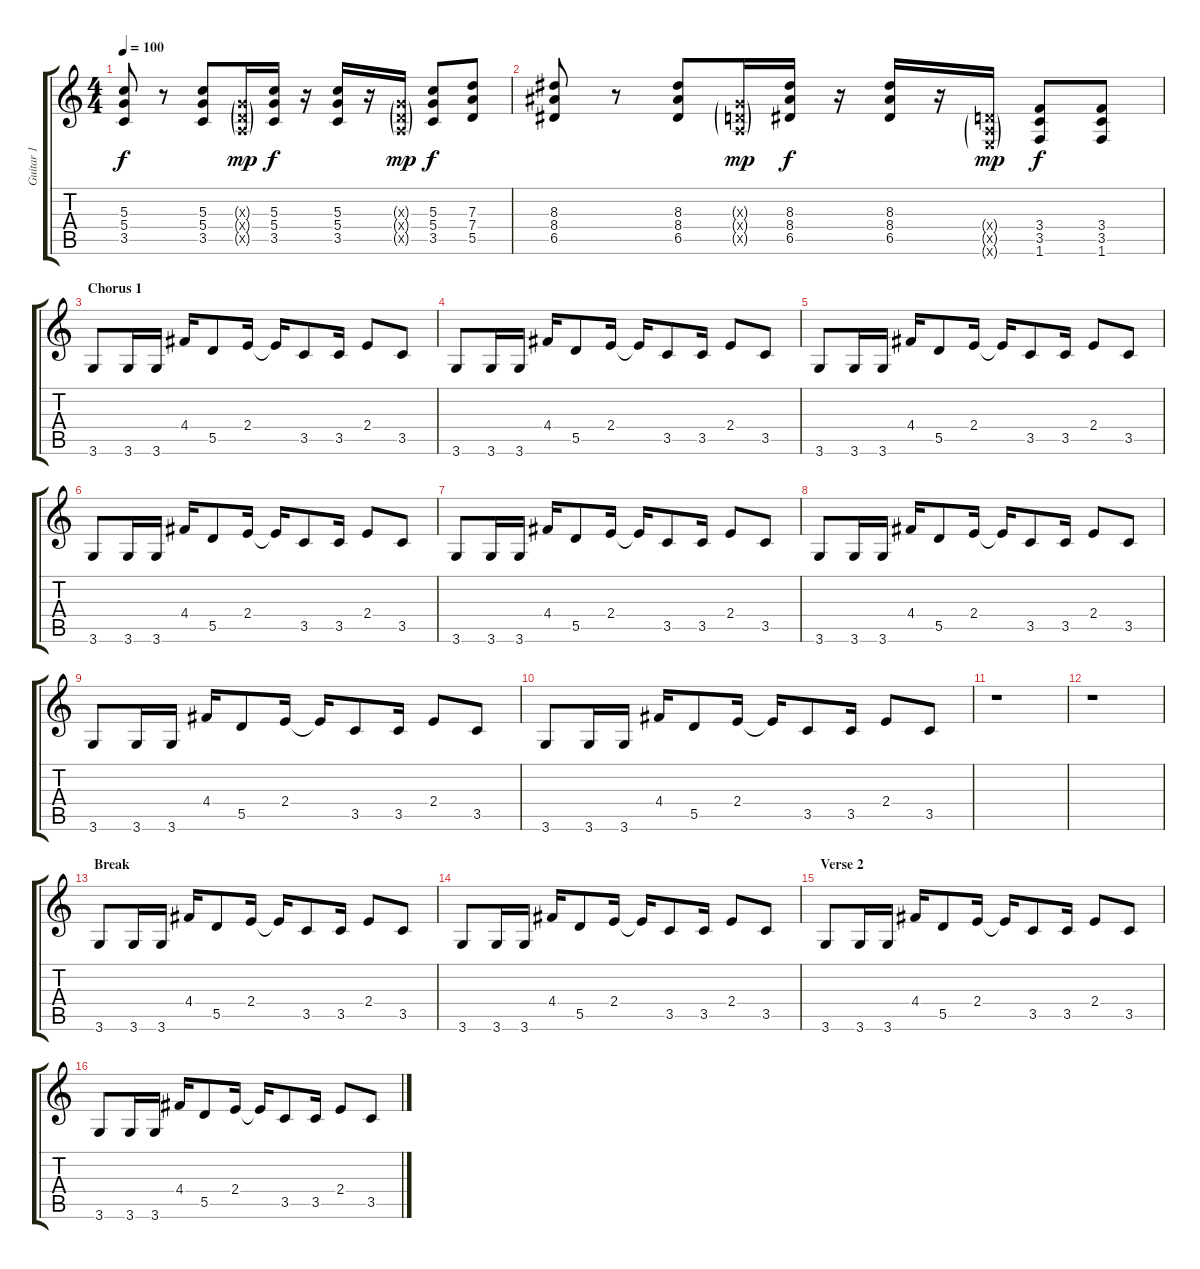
\track ("Guitar 1" "Guitar 1") {instrument electricguitarjazz}
\staff {score tabs}
\tuning (E4 B3 G3 D3 A2 E2) {hide}
\ts (4 4)
\tempo 100
\clef g2
\ks c
(5.3 5.4 3.5).8{dy f volume 12} r.8 (5.3 5.4 3.5).8 (0.3{g x} 0.4{g x} 0.5{g x}).16{dy mp} (5.3 5.4 3.5).16{dy f} r.16 (5.3 5.4 3.5).16 r.16 (0.3{g x} 0.4{g x} 0.5{g x}).16{dy mp} (5.3 5.4 3.5).8{dy f} (7.3 7.4 5.5).8 |
(8.3 8.4 6.5).8{volume 12} r.8 (8.3 8.4 6.5).8 (0.3{g x} 0.4{g x} 0.5{g x}).16{dy mp} (8.3 8.4 6.5).16{dy f} r.16 (8.3 8.4 6.5).16 r.16 (0.4{g x} 0.5{g x} 0.6{g x}).16{dy mp} (3.4 3.5 1.6).8{dy f} (3.4 3.5 1.6).8 |
\section ("" "Chorus 1")
3.6.8{volume 14} 3.6.16 3.6.16 4.4.16 5.5.8 2.4.16 2.4{t}.16 3.5.8 3.5.16 2.4.8 3.5.8 |
3.6.8 3.6.16 3.6.16 4.4.16 5.5.8 2.4.16 2.4{t}.16 3.5.8 3.5.16 2.4.8 3.5.8 |
3.6.8 3.6.16 3.6.16 4.4.16 5.5.8 2.4.16 2.4{t}.16 3.5.8 3.5.16 2.4.8 3.5.8 |
3.6.8 3.6.16 3.6.16 4.4.16 5.5.8 2.4.16 2.4{t}.16 3.5.8 3.5.16 2.4.8 3.5.8 |
3.6.8 3.6.16 3.6.16 4.4.16 5.5.8 2.4.16 2.4{t}.16 3.5.8 3.5.16 2.4.8 3.5.8 |
3.6.8 3.6.16 3.6.16 4.4.16 5.5.8 2.4.16 2.4{t}.16 3.5.8 3.5.16 2.4.8 3.5.8 |
3.6.8 3.6.16 3.6.16 4.4.16 5.5.8 2.4.16 2.4{t}.16 3.5.8 3.5.16 2.4.8 3.5.8 |
3.6.8 3.6.16 3.6.16 4.4.16 5.5.8 2.4.16 2.4{t}.16 3.5.8 3.5.16 2.4.8 3.5.8 |
r.1 |
r.1 |
\section ("" "Break")
3.6.8 3.6.16 3.6.16 4.4.16 5.5.8 2.4.16 2.4{t}.16 3.5.8 3.5.16 2.4.8 3.5.8 |
3.6.8 3.6.16 3.6.16 4.4.16 5.5.8 2.4.16 2.4{t}.16 3.5.8 3.5.16 2.4.8 3.5.8 |
\section ("" "Verse 2")
3.6.8 3.6.16 3.6.16 4.4.16 5.5.8 2.4.16 2.4{t}.16 3.5.8 3.5.16 2.4.8 3.5.8 |
3.6.8 3.6.16 3.6.16 4.4.16 5.5.8 2.4.16 2.4{t}.16 3.5.8 3.5.16 2.4.8 3.5.8
